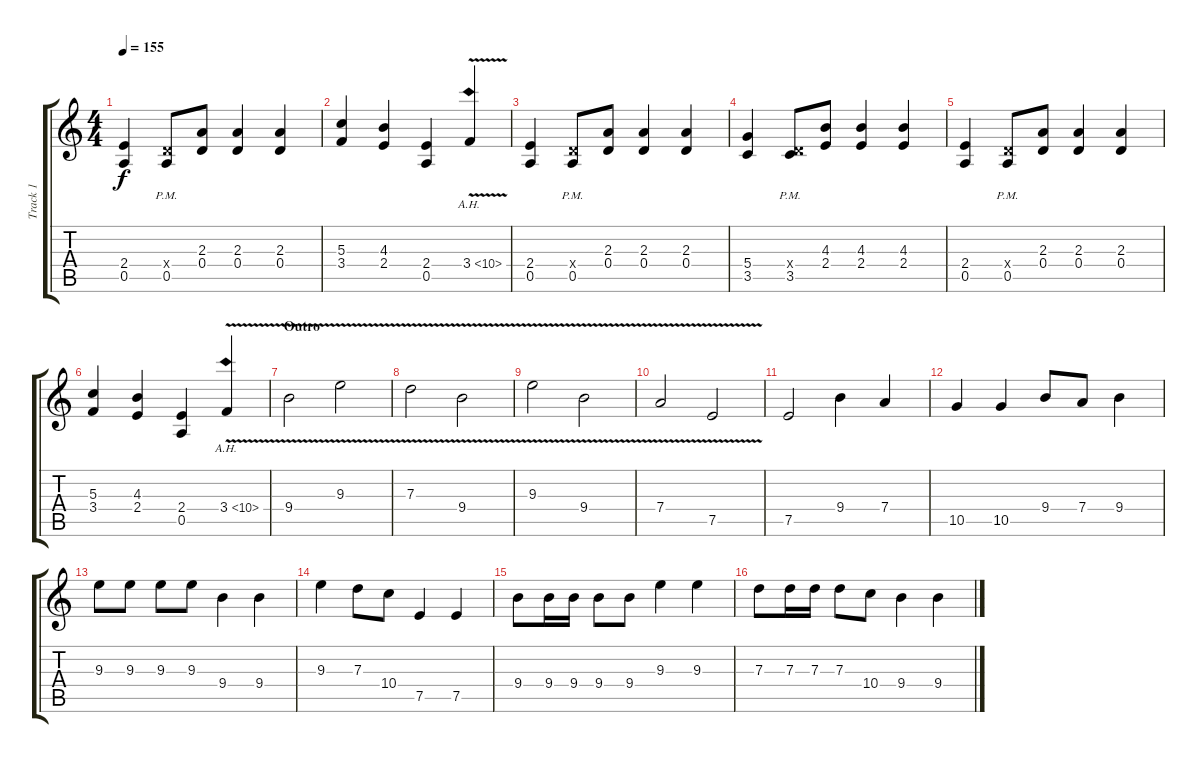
\track ("Track 1" "Track 1") {instrument distortionguitar}
\staff {score tabs}
\tuning (E4 B3 G3 D3 A2 E2) {hide}
\ts (4 4)
\tempo 155
\clef g2
\ks c
(2.4 0.5).4{dy f} (0.4{x} 0.5{pm}).8 (2.3 0.4).8 (2.3 0.4).4 (2.3 0.4).4 |
(5.3 3.4).4 (4.3 2.4).4 (2.4 0.5).4 3.4{ah 7 v}.4 |
(2.4 0.5).4 (0.4{x} 0.5{pm}).8 (2.3 0.4).8 (2.3 0.4).4 (2.3 0.4).4 |
(5.4 3.5).4 (0.4{x} 3.5{pm}).8 (4.3 2.4).8 (4.3 2.4).4 (4.3 2.4).4 |
(2.4 0.5).4 (0.4{x} 0.5{pm}).8 (2.3 0.4).8 (2.3 0.4).4 (2.3 0.4).4 |
(5.3 3.4).4 (4.3 2.4).4 (2.4 0.5).4 3.4{ah 7 v}.4 |
\section ("" "Outro")
9.4{v}.2 9.3{v}.2 |
7.3{v}.2 9.4{v}.2 |
9.3{v}.2 9.4{v}.2 |
7.4{v}.2 7.5{v}.2 |
7.5.2 9.4.4 7.4.4 |
10.5.4 10.5.4 9.4.8 7.4.8 9.4.4 |
9.3.8 9.3.8 9.3.8 9.3.8 9.4.4 9.4.4 |
9.3.4 7.3.8 10.4.8 7.5.4 7.5.4 |
9.4.8 9.4.16 9.4.16 9.4.8 9.4.8 9.3.4 9.3.4 |
7.3.8 7.3.16 7.3.16 7.3.8 10.4.8 9.4.4 9.4.4
